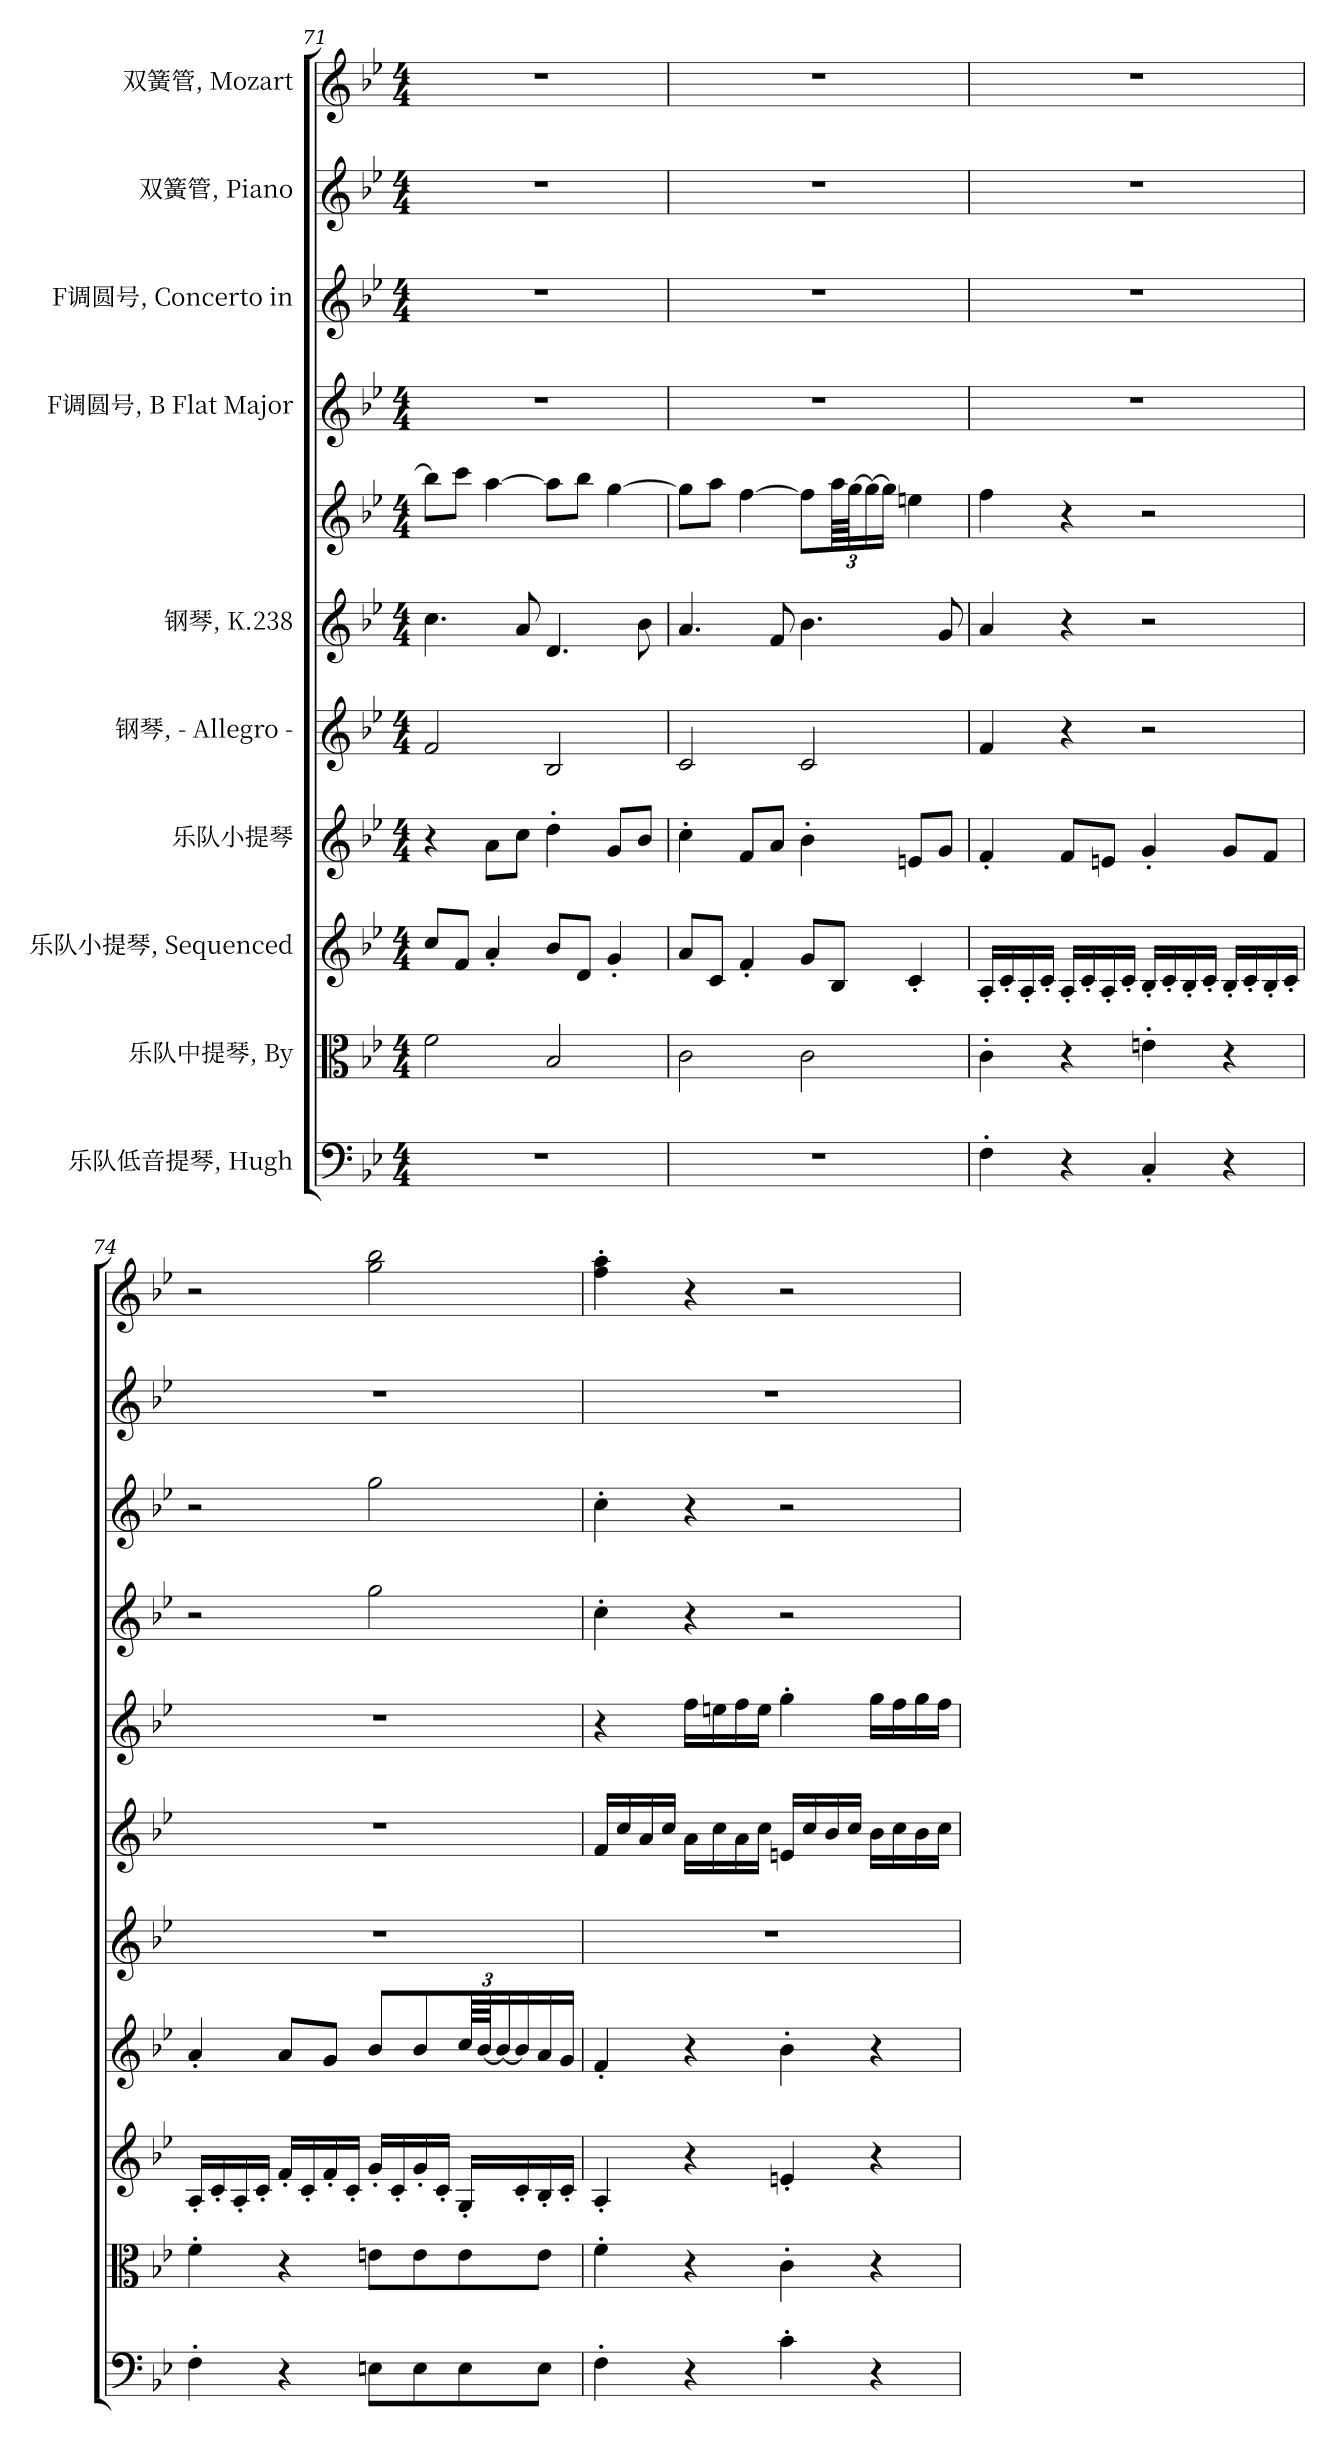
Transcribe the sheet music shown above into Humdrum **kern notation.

**kern	**kern	**kern	**kern	**kern	**kern	**kern	**kern	**kern	**kern	**kern
*part10	*part9	*part8	*part7	*part6	*part5	*part5	*part4	*part3	*part2	*part1
*staff11	*staff10	*staff9	*staff8	*staff7	*staff6	*staff5	*staff4	*staff3	*staff2	*staff1
*I"乐队低音提琴, Hugh	*I"乐队中提琴,   By	*I"乐队小提琴, Sequenced	*I"乐队小提琴	*I"钢琴,   -  Allegro -	*I"钢琴, K.238	*	*I"F调圆号, B Flat Major	*I"F调圆号, Concerto in	*I"双簧管, Piano	*I"双簧管, Mozart
!!LO:PB:g=z
*clefF4	*clefC3	*clefG2	*clefG2	*clefG2	*clefG2	*clefG2	*clefG2	*clefG2	*clefG2	*clefG2
*ITrd7c12	*	*	*	*	*	*	*ITrd4c7	*ITrd4c7	*	*
*k[b-e-]	*k[b-e-]	*k[b-e-]	*k[b-e-]	*k[b-e-]	*k[b-e-]	*k[b-e-]	*k[b-e-a-]	*k[b-e-a-]	*k[b-e-]	*k[b-e-]
*M4/4	*M4/4	*M4/4	*M4/4	*M4/4	*M4/4	*M4/4	*M4/4	*M4/4	*M4/4	*M4/4
=71	=71	=71	=71	=71	=71	=71	=71	=71	=71	=71
1r	2f\	8cc/L	4r	2f/	4.cc\	8bb-\L]	1r	1r	1r	1r
.	.	8f/J	.	.	.	8ccc\J	.	.	.	.
.	.	4a'/	8a\L	.	.	[4aa\	.	.	.	.
.	.	.	8cc\J	.	8a/	.	.	.	.	.
.	2B-/	8b-/L	4dd'\	2B-/	4.d/	8aa\L]	.	.	.	.
.	.	8d/J	.	.	.	8bb-\J	.	.	.	.
.	.	4g'/	8g/L	.	.	[4gg\	.	.	.	.
.	.	.	8b-/J	.	8b-\	.	.	.	.	.
=72	=72	=72	=72	=72	=72	=72	=72	=72	=72	=72
1r	2c\	8a/L	4cc'\	2c/	4.a/	8gg\L]	1r	1r	1r	1r
.	.	8c/J	.	.	.	8aa\J	.	.	.	.
.	.	4f'/	8f/L	.	.	[4ff\	.	.	.	.
.	.	.	8a/J	.	8f/	.	.	.	.	.
.	2c\	8g/L	4b-'\	2c/	4.b-\	8ff\L]	.	.	.	.
*	*	*	*	*	*	*Xbrackettup	*	*	*	*
.	.	8B-/J	.	.	.	96aa\LLL	.	.	.	.
.	.	.	.	.	.	[96gg\JJ	.	.	.	.
.	.	.	.	.	.	24gg\_	.	.	.	.
.	.	.	.	.	.	16gg\JJ]	.	.	.	.
.	.	4c'/	8en/L	.	.	4een\	.	.	.	.
.	.	.	8g/J	.	8g/	.	.	.	.	.
!!LO:PB:g=z
=73	=73	=73	=73	=73	=73	=73	=73	=73	=73	=73
4FF'\	4c'\	16A'/LL	4f'/	4f/	4a/	4ff\	1r	1r	1r	1r
.	.	16c'/	.	.	.	.	.	.	.	.
.	.	16A'/	.	.	.	.	.	.	.	.
.	.	16c'/JJ	.	.	.	.	.	.	.	.
4r	4r	16A'/LL	8f/L	4r	4r	4r	.	.	.	.
.	.	16c'/	.	.	.	.	.	.	.	.
.	.	16A'/	8en/J	.	.	.	.	.	.	.
.	.	16c'/JJ	.	.	.	.	.	.	.	.
4CC'/	4en'\	16B-'/LL	4g'/	2r	2r	2r	.	.	.	.
.	.	16c'/	.	.	.	.	.	.	.	.
.	.	16B-'/	.	.	.	.	.	.	.	.
.	.	16c'/JJ	.	.	.	.	.	.	.	.
4r	4r	16B-'/LL	8g/L	.	.	.	.	.	.	.
.	.	16c'/	.	.	.	.	.	.	.	.
.	.	16B-'/	8f/J	.	.	.	.	.	.	.
.	.	16c'/JJ	.	.	.	.	.	.	.	.
=74	=74	=74	=74	=74	=74	=74	=74	=74	=74	=74
4FF'\	4f'\	16A'/LL	4a'/	1r	1r	1r	2r	2r	1r	2r
.	.	16c'/	.	.	.	.	.	.	.	.
.	.	16A'/	.	.	.	.	.	.	.	.
.	.	16c'/JJ	.	.	.	.	.	.	.	.
4r	4r	16f'/LL	8a/L	.	.	.	.	.	.	.
.	.	16c'/	.	.	.	.	.	.	.	.
.	.	16f'/	8g/J	.	.	.	.	.	.	.
.	.	16c'/JJ	.	.	.	.	.	.	.	.
8EEn\L	8en\L	16g'/LL	8b-/L	.	.	.	2cc\	2cc\	.	2gg\ 2bb-\
.	.	16c'/	.	.	.	.	.	.	.	.
8EE\	8e\	16g'/	8b-/	.	.	.	.	.	.	.
.	.	16c'/JJ	.	.	.	.	.	.	.	.
*	*	*	*Xbrackettup	*	*	*	*	*	*	*
8EE\	8e\	16G'/LL	96cc/LLL	.	.	.	.	.	.	.
.	.	.	[96b-/JJ	.	.	.	.	.	.	.
.	.	.	24b-/_	.	.	.	.	.	.	.
.	.	16c'/	16b-/]	.	.	.	.	.	.	.
8EE\J	8e\J	16B-'/	16a/	.	.	.	.	.	.	.
.	.	16c'/JJ	16g/JJ	.	.	.	.	.	.	.
!!LO:PB:g=z
=75	=75	=75	=75	=75	=75	=75	=75	=75	=75	=75
4FF'\	4f'\	4A'/	4f'/	1r	16f/LL	4r	4f'\	4f'\	1r	4ff\' 4aa\'
.	.	.	.	.	16cc/	.	.	.	.	.
.	.	.	.	.	16a/	.	.	.	.	.
.	.	.	.	.	16cc/JJ	.	.	.	.	.
4r	4r	4r	4r	.	16a\LL	16ff\LL	4r	4r	.	4r
.	.	.	.	.	16cc\	16een\	.	.	.	.
.	.	.	.	.	16a\	16ff\	.	.	.	.
.	.	.	.	.	16cc\JJ	16ee\JJ	.	.	.	.
4C'\	4c'\	4en'/	4b-'\	.	16en/LL	4gg'\	2r	2r	.	2r
.	.	.	.	.	16cc/	.	.	.	.	.
.	.	.	.	.	16b-/	.	.	.	.	.
.	.	.	.	.	16cc/JJ	.	.	.	.	.
4r	4r	4r	4r	.	16b-\LL	16gg\LL	.	.	.	.
.	.	.	.	.	16cc\	16ff\	.	.	.	.
.	.	.	.	.	16b-\	16gg\	.	.	.	.
.	.	.	.	.	16cc\JJ	16ff\JJ	.	.	.	.
=	=	=	=	=	=	=	=	=	=	=
*-	*-	*-	*-	*-	*-	*-	*-	*-	*-	*-
